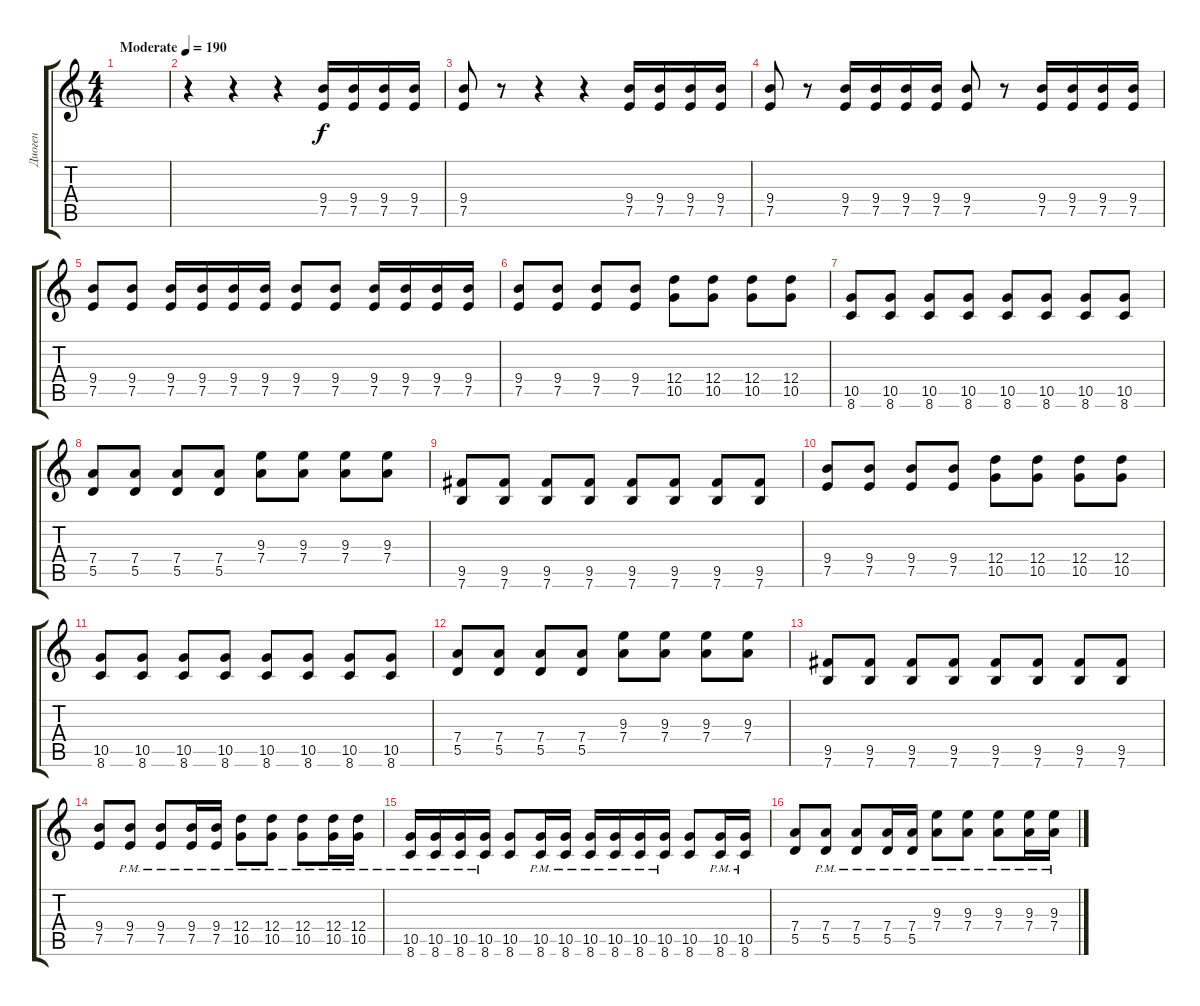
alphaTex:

\track ("Диоген" "Диоген") {instrument overdrivenguitar}
\staff {score tabs}
\tuning (E4 B3 G3 D3 A2 E2) {hide}
\ts (4 4)
\tempo (190 "Moderate")
\clef g2
\ks c
|
r.4 r.4 r.4 (9.4 7.5).16 (9.4 7.5).16 (9.4 7.5).16 (9.4 7.5).16 |
(9.4 7.5).8 r.8 r.4 r.4 (9.4 7.5).16 (9.4 7.5).16 (9.4 7.5).16 (9.4 7.5).16 |
(9.4 7.5).8 r.8 (9.4 7.5).16 (9.4 7.5).16 (9.4 7.5).16 (9.4 7.5).16 (9.4 7.5).8 r.8 (9.4 7.5).16 (9.4 7.5).16 (9.4 7.5).16 (9.4 7.5).16 |
(9.4 7.5).8 (9.4 7.5).8 (9.4 7.5).16 (9.4 7.5).16 (9.4 7.5).16 (9.4 7.5).16 (9.4 7.5).8 (9.4 7.5).8 (9.4 7.5).16 (9.4 7.5).16 (9.4 7.5).16 (9.4 7.5).16 |
(9.4 7.5).8 (9.4 7.5).8 (9.4 7.5).8 (9.4 7.5).8 (12.4 10.5).8 (12.4 10.5).8 (12.4 10.5).8 (12.4 10.5).8 |
(10.5 8.6).8 (10.5 8.6).8 (10.5 8.6).8 (10.5 8.6).8 (10.5 8.6).8 (10.5 8.6).8 (10.5 8.6).8 (10.5 8.6).8 |
(7.4 5.5).8 (7.4 5.5).8 (7.4 5.5).8 (7.4 5.5).8 (9.3 7.4).8 (9.3 7.4).8 (9.3 7.4).8 (9.3 7.4).8 |
(9.5 7.6).8 (9.5 7.6).8 (9.5 7.6).8 (9.5 7.6).8 (9.5 7.6).8 (9.5 7.6).8 (9.5 7.6).8 (9.5 7.6).8 |
(9.4 7.5).8 (9.4 7.5).8 (9.4 7.5).8 (9.4 7.5).8 (12.4 10.5).8 (12.4 10.5).8 (12.4 10.5).8 (12.4 10.5).8 |
(10.5 8.6).8 (10.5 8.6).8 (10.5 8.6).8 (10.5 8.6).8 (10.5 8.6).8 (10.5 8.6).8 (10.5 8.6).8 (10.5 8.6).8 |
(7.4 5.5).8 (7.4 5.5).8 (7.4 5.5).8 (7.4 5.5).8 (9.3 7.4).8 (9.3 7.4).8 (9.3 7.4).8 (9.3 7.4).8 |
(9.5 7.6).8 (9.5 7.6).8 (9.5 7.6).8 (9.5 7.6).8 (9.5 7.6).8 (9.5 7.6).8 (9.5 7.6).8 (9.5 7.6).8 |
(9.4 7.5).8 (9.4{pm} 7.5{pm}).8 (9.4{pm} 7.5{pm}).8 (9.4{pm} 7.5{pm}).16 (9.4{pm} 7.5{pm}).16 (12.4{pm} 10.5{pm}).8 (12.4{pm} 10.5{pm}).8 (12.4{pm} 10.5{pm}).8 (12.4{pm} 10.5{pm}).16 (12.4{pm} 10.5{pm}).16 |
(10.5{pm} 8.6{pm}).16 (10.5{pm} 8.6{pm}).16 (10.5{pm} 8.6{pm}).16 (10.5{pm} 8.6{pm}).16 (10.5 8.6).8 (10.5{pm} 8.6{pm}).16 (10.5{pm} 8.6{pm}).16 (10.5{pm} 8.6{pm}).16 (10.5{pm} 8.6{pm}).16 (10.5{pm} 8.6{pm}).16 (10.5{pm} 8.6{pm}).16 (10.5 8.6).8 (10.5{pm} 8.6{pm}).16 (10.5{pm} 8.6{pm}).16 |
(7.4 5.5).8 (7.4{pm} 5.5{pm}).8 (7.4{pm} 5.5{pm}).8 (7.4{pm} 5.5{pm}).16 (7.4{pm} 5.5{pm}).16 (9.3{pm} 7.4{pm}).8 (9.3{pm} 7.4{pm}).8 (9.3{pm} 7.4{pm}).8 (9.3{pm} 7.4{pm}).16 (9.3{pm} 7.4{pm}).16
